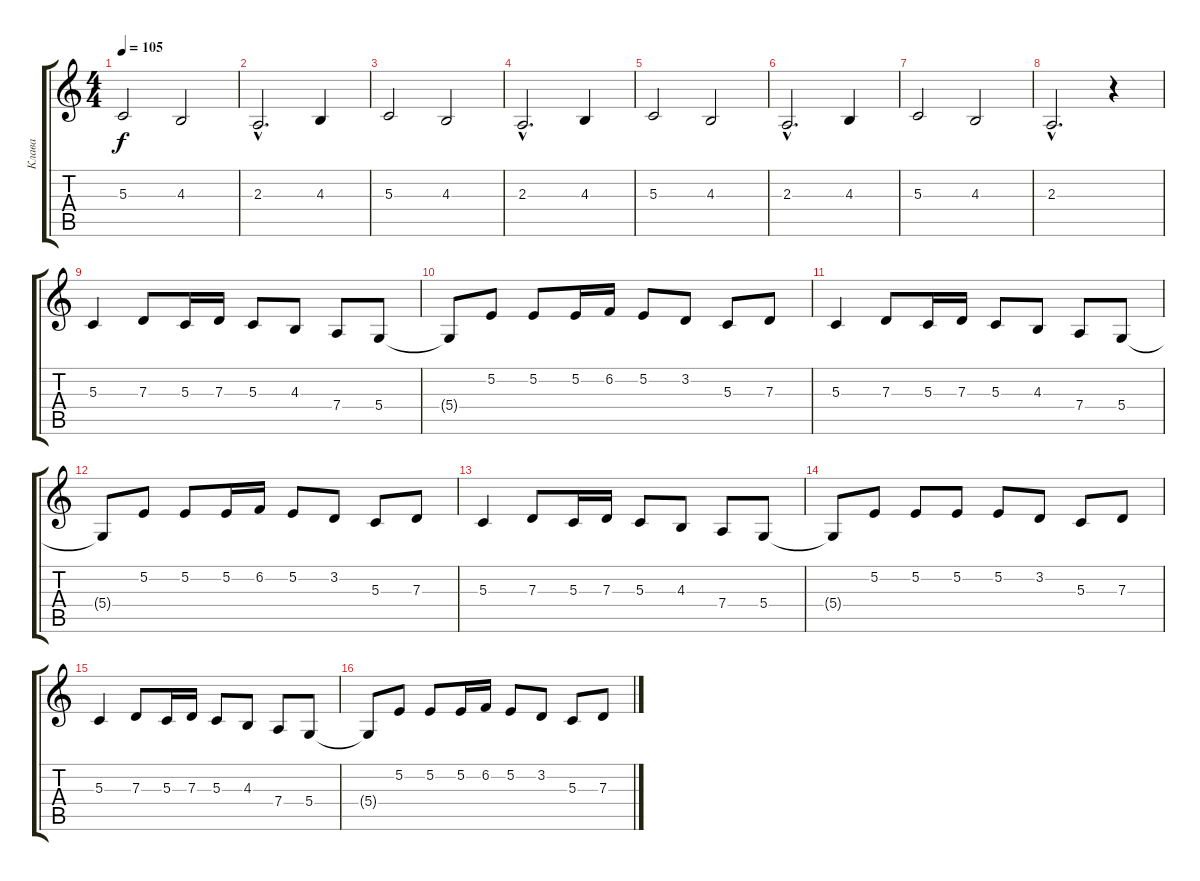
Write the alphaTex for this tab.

\track ("Клава" "Клава") {instrument mutedtrumpet}
\staff {score tabs}
\tuning (E4 B3 G3 D3 A2 E2) {hide}
\ts (4 4)
\tempo 105
\clef g2
\ks c
5.3.2{dy f instrument stringensemble1} 4.3.2 |
2.3{hac}.2{d} 4.3.4 |
5.3.2 4.3.2 |
2.3{hac}.2{d} 4.3.4 |
5.3.2 4.3.2 |
2.3{hac}.2{d} 4.3.4 |
5.3.2 4.3.2 |
2.3{hac}.2{d} r.4 |
5.3.4{instrument mutedtrumpet} 7.3.8 5.3.16 7.3.16 5.3.8 4.3.8 7.4.8 5.4.8 |
5.4{t}.8 5.2.8 5.2.8 5.2.16 6.2.16 5.2.8 3.2.8 5.3.8 7.3.8 |
5.3.4 7.3.8 5.3.16 7.3.16 5.3.8 4.3.8 7.4.8 5.4.8 |
5.4{t}.8 5.2.8 5.2.8 5.2.16 6.2.16 5.2.8 3.2.8 5.3.8 7.3.8 |
5.3.4 7.3.8 5.3.16 7.3.16 5.3.8 4.3.8 7.4.8 5.4.8 |
5.4{t}.8 5.2.8 5.2.8 5.2.8 5.2.8 3.2.8 5.3.8 7.3.8 |
5.3.4 7.3.8 5.3.16 7.3.16 5.3.8 4.3.8 7.4.8 5.4.8 |
5.4{t}.8 5.2.8 5.2.8 5.2.16 6.2.16 5.2.8 3.2.8 5.3.8 7.3.8
